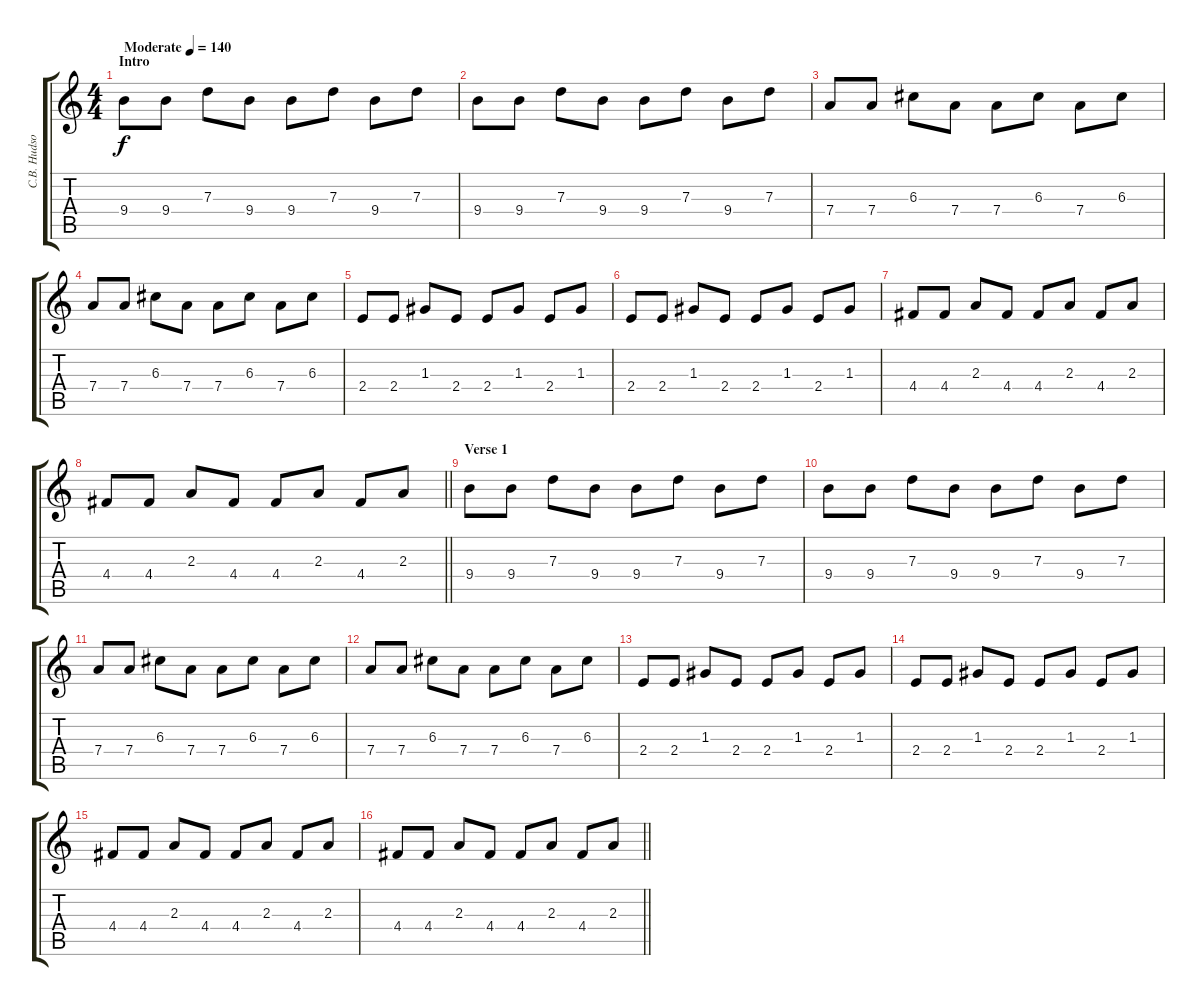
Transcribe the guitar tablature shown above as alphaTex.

\track ("C.B. Hudson" "C.B. Hudso") {instrument overdrivenguitar}
\staff {score tabs}
\tuning (E4 B3 G3 D3 A2 E2) {hide}
\ts (4 4)
\section ("" "Intro")
\tempo (140 "Moderate")
\clef g2
\ks c
9.4.8{dy f instrument overdrivenguitar} 9.4.8 7.3.8 9.4.8 9.4.8 7.3.8 9.4.8 7.3.8 |
9.4.8 9.4.8 7.3.8 9.4.8 9.4.8 7.3.8 9.4.8 7.3.8 |
7.4.8 7.4.8 6.3.8 7.4.8 7.4.8 6.3.8 7.4.8 6.3.8 |
7.4.8 7.4.8 6.3.8 7.4.8 7.4.8 6.3.8 7.4.8 6.3.8 |
2.4.8 2.4.8 1.3.8 2.4.8 2.4.8 1.3.8 2.4.8 1.3.8 |
2.4.8 2.4.8 1.3.8 2.4.8 2.4.8 1.3.8 2.4.8 1.3.8 |
4.4.8 4.4.8 2.3.8 4.4.8 4.4.8 2.3.8 4.4.8 2.3.8 |
\barLineRight lightlight
4.4.8 4.4.8 2.3.8 4.4.8 4.4.8 2.3.8 4.4.8 2.3.8 |
\section ("" "Verse 1")
9.4.8 9.4.8 7.3.8 9.4.8 9.4.8 7.3.8 9.4.8 7.3.8 |
9.4.8 9.4.8 7.3.8 9.4.8 9.4.8 7.3.8 9.4.8 7.3.8 |
7.4.8 7.4.8 6.3.8 7.4.8 7.4.8 6.3.8 7.4.8 6.3.8 |
7.4.8 7.4.8 6.3.8 7.4.8 7.4.8 6.3.8 7.4.8 6.3.8 |
2.4.8 2.4.8 1.3.8 2.4.8 2.4.8 1.3.8 2.4.8 1.3.8 |
2.4.8 2.4.8 1.3.8 2.4.8 2.4.8 1.3.8 2.4.8 1.3.8 |
4.4.8 4.4.8 2.3.8 4.4.8 4.4.8 2.3.8 4.4.8 2.3.8 |
\barLineRight lightlight
4.4.8 4.4.8 2.3.8 4.4.8 4.4.8 2.3.8 4.4.8 2.3.8
